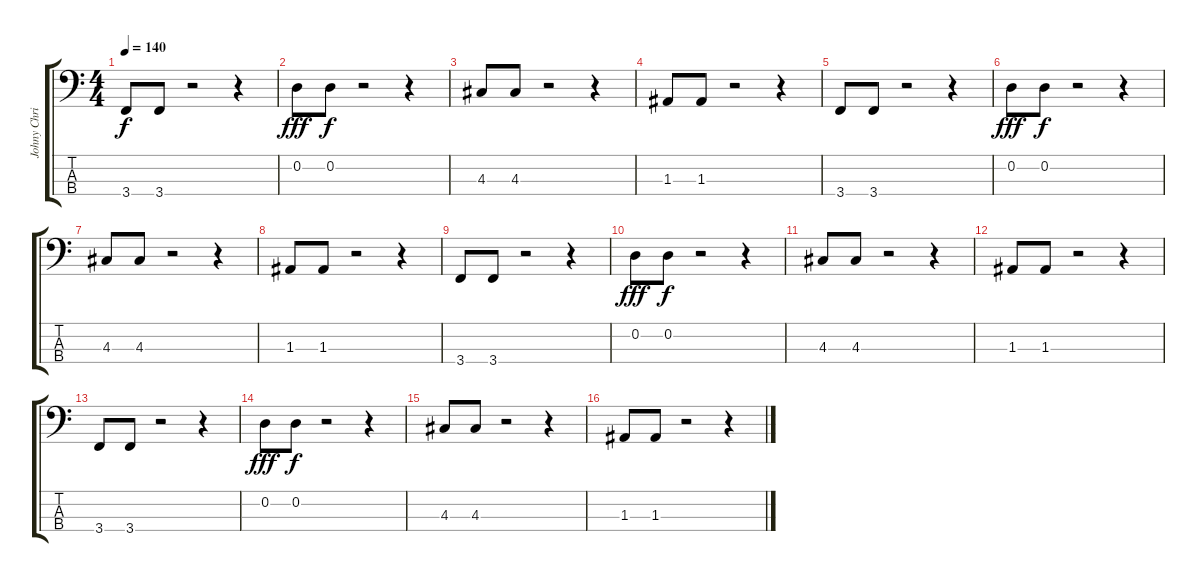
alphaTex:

\track ("Johny Christ" "Johny Chri") {instrument slapbass2}
\staff {score tabs}
\tuning (G2 D2 A1 D1) {hide}
\ts (4 4)
\tempo 140
\clef f4
\ks c
3.4.8{dy f} 3.4.8 r.2 r.4 |
0.2.8{dy fff} 0.2.8{dy f} r.2 r.4 |
4.3.8 4.3.8 r.2 r.4 |
1.3.8 1.3.8 r.2 r.4 |
3.4.8 3.4.8 r.2 r.4 |
0.2.8{dy fff} 0.2.8{dy f} r.2 r.4 |
4.3.8 4.3.8 r.2 r.4 |
1.3.8 1.3.8 r.2 r.4 |
3.4.8 3.4.8 r.2 r.4 |
0.2.8{dy fff} 0.2.8{dy f} r.2 r.4 |
4.3.8 4.3.8 r.2 r.4 |
1.3.8 1.3.8 r.2 r.4 |
3.4.8 3.4.8 r.2 r.4 |
0.2.8{dy fff} 0.2.8{dy f} r.2 r.4 |
4.3.8 4.3.8 r.2 r.4 |
1.3.8 1.3.8 r.2 r.4
